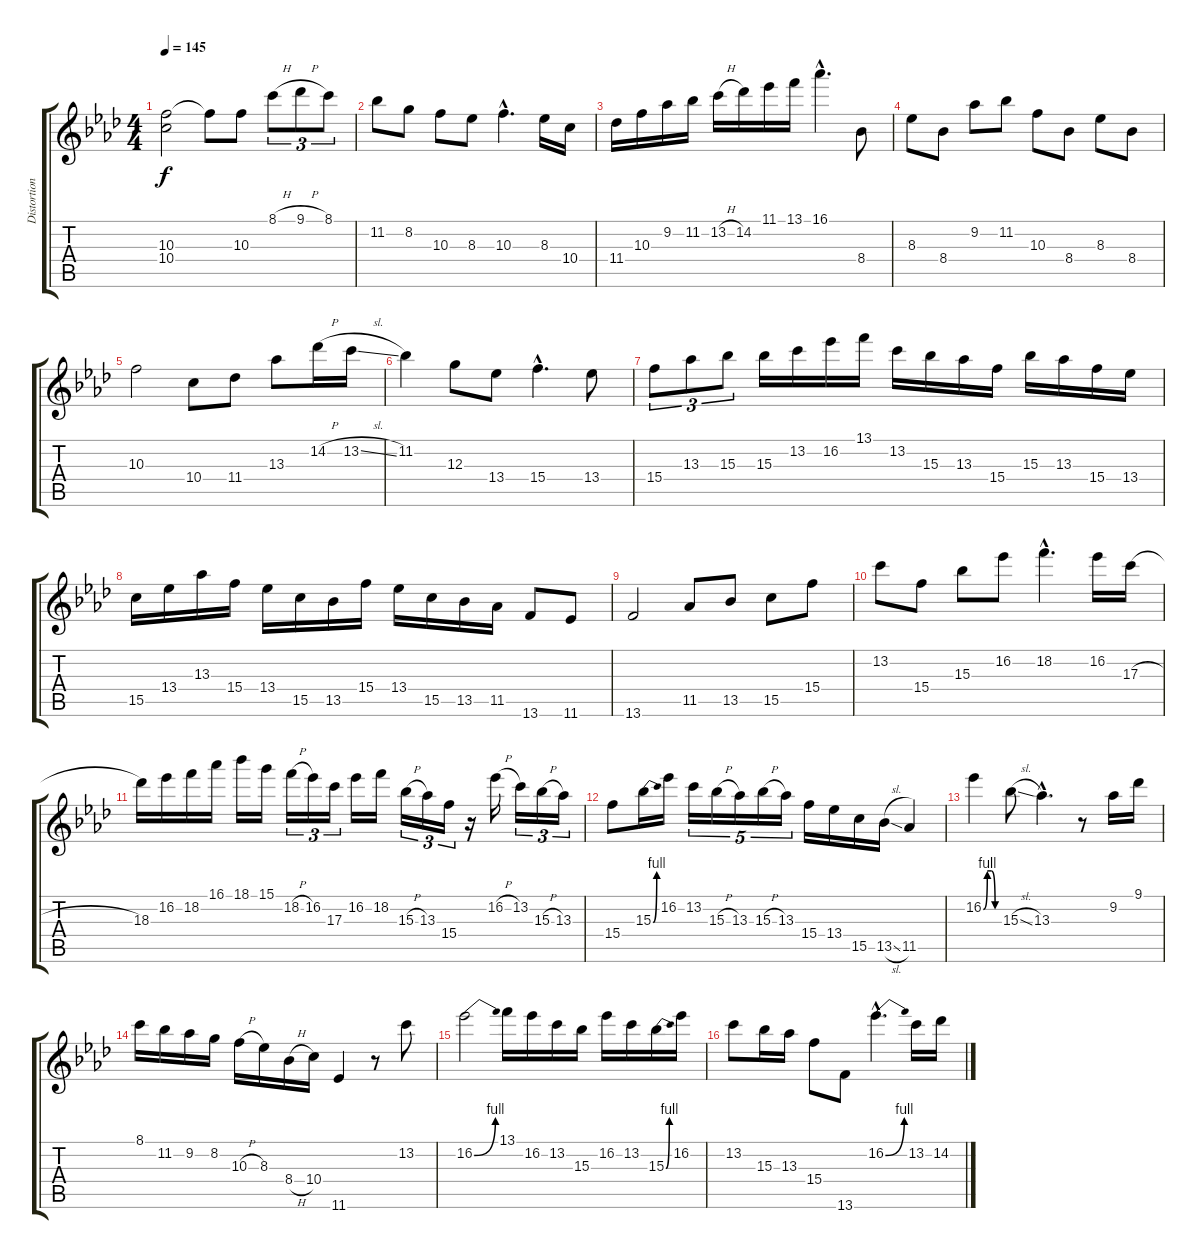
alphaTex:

\track ("Distortion Efects" "Distortion") {instrument distortionguitar}
\staff {score tabs}
\tuning (E4 B3 G3 D3 A2 E2) {hide}
\ts (4 4)
\tempo 145
\clef g2
\ks ab
(10.3 10.4).2{dy f} 10.3{t}.8 10.3.8 8.1{h}.8{tu (3 2)} 9.1{h}.8{tu (3 2)} 8.1.8{tu (3 2)} |
11.2.8 8.2.8 10.3.8 8.3.8 10.3{hac}.4{d} 8.3.16 10.4.16 |
11.4.16 10.3.16 9.2.16 11.2.16 13.2{h}.16 14.2.16 11.1.16 13.1.16 16.1{hac}.4{d} 8.4.8 |
8.3.8 8.4.8 9.2.8 11.2.8 10.3.8 8.4.8 8.3.8 8.4.8 |
10.3.2 10.4.8 11.4.8 13.3.8 14.2{h}.16 13.2{sl}.16 |
11.2.4 12.3.8 13.4.8 15.4{hac}.4{d} 13.4.8 |
15.4.8{tu (3 2)} 13.3.8{tu (3 2)} 15.3.8{tu (3 2)} 15.3.16 13.2.16 16.2.16 13.1.16 13.2.16 15.3.16 13.3.16 15.4.16 15.3.16 13.3.16 15.4.16 13.4.16 |
15.5.16 13.4.16 13.3.16 15.4.16 13.4.16 15.5.16 13.5.16 15.4.16 13.4.16 15.5.16 13.5.16 11.5.16 13.6.8 11.6.8 |
13.6.2 11.5.8 13.5.8 15.5.8 15.4.8 |
13.2.8 15.4.8 15.3.8 16.2.8 18.2{hac}.4{d} 16.2.16 17.3{h}.16 |
18.3.16 16.2.16 18.2.16 16.1.16 18.1.16 15.1.16 18.2{h}.16{tu (3 2)} 16.2.16{tu (3 2)} 17.3.16{tu (3 2)} 16.2.16 18.2.16 15.3{h}.16{tu (3 2)} 13.3.16{tu (3 2)} 15.4.16{tu (3 2)} r.16 16.2{h}.16 13.2.16{tu (3 2)} 15.3{h}.16{tu (3 2)} 13.3.16{tu (3 2)} |
15.4.8 15.3{be (bend 0 0 60 4)}.16 16.2.16 13.2.16{tu (5 4)} 15.3{h}.16{tu (5 4)} 13.3.16{tu (5 4)} 15.3{h}.16{tu (5 4)} 13.3.16{tu (5 4)} 15.4.16 13.4.16 15.5.16 13.5{sl}.16 11.5.4 |
16.2{be (custom 0 0 15 4 30 4 45 0 60 0)}.4 15.3{sl}.8 13.3{hac}.4{d} r.8 9.2.16 9.1.16 |
8.1.16 11.2.16 9.2.16 8.2.16 10.3{h}.16 8.3.16 8.4{h}.16 10.4.16 11.6.4 r.8 13.2.8 |
16.2{be (bend 0 0 60 4)}.2 13.1.16 16.2.16 13.2.16 15.3.16 16.2.16 13.2.16 15.3{be (bend 0 0 60 4)}.16 16.2.16 |
13.2.8 15.3.16 13.3.16 15.4.8 13.6.8 16.2{be (bend 0 0 60 4) hac}.4{d} 13.2.16 14.2.16
